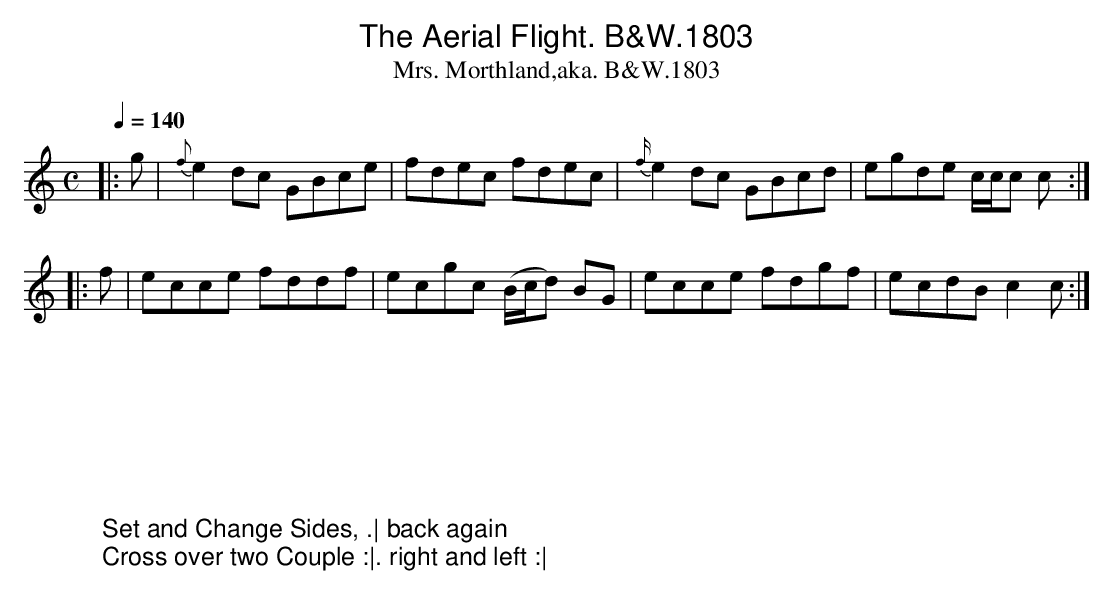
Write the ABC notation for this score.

X:1
T:Aerial Flight. B&W.1803, The
T:Mrs. Morthland,aka. B&W.1803
M:C
L:1/8
Q:1/4=140
K:C
|:g|{f}e2 dc GBce|fdec fdec|{f/}e2 dc GBcd|egde c/c/c c:|
|:f|ecce fddf|ecgc (B/c/d) BG|ecce fdgf|ecdB c2c:|]
W:
W:
W:Set and Change Sides, .| back again
W:Cross over two Couple :|. right and left :|
|:
